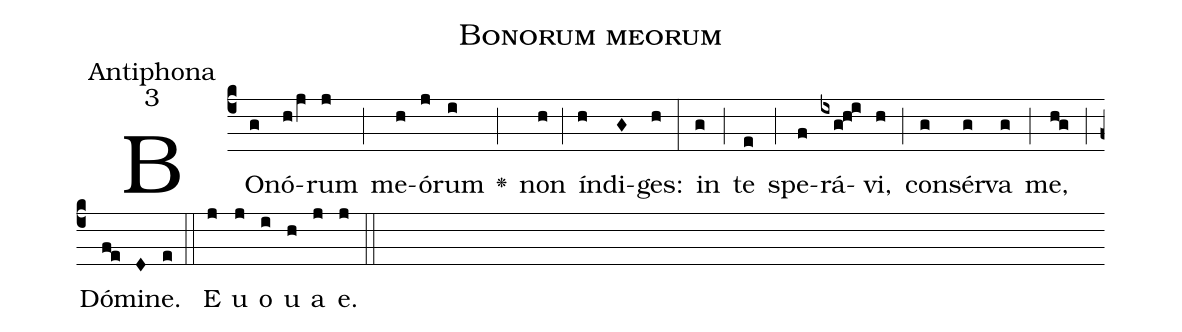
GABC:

name:Bonorum meorum;
office-part:Antiphona;
mode:3;
%%
(c4) BO(g)nó(hjV)rum(j) (;) me(h)ó(j)rum(i) <v>\greheightstar</v>(;) non(h) (;) ín(h)di(G)ges:(h) (:) in(g) (;) te(e) (;) spe(f)rá(ixg!h!i)vi,(h) (;) con(g)sér(g)va(g) (;) me,(h!g) (;) Dó(f!e)mi(D)ne.(e) (::) E(j) u(j) o(i) u(h) a(j) e.(j) (::)
